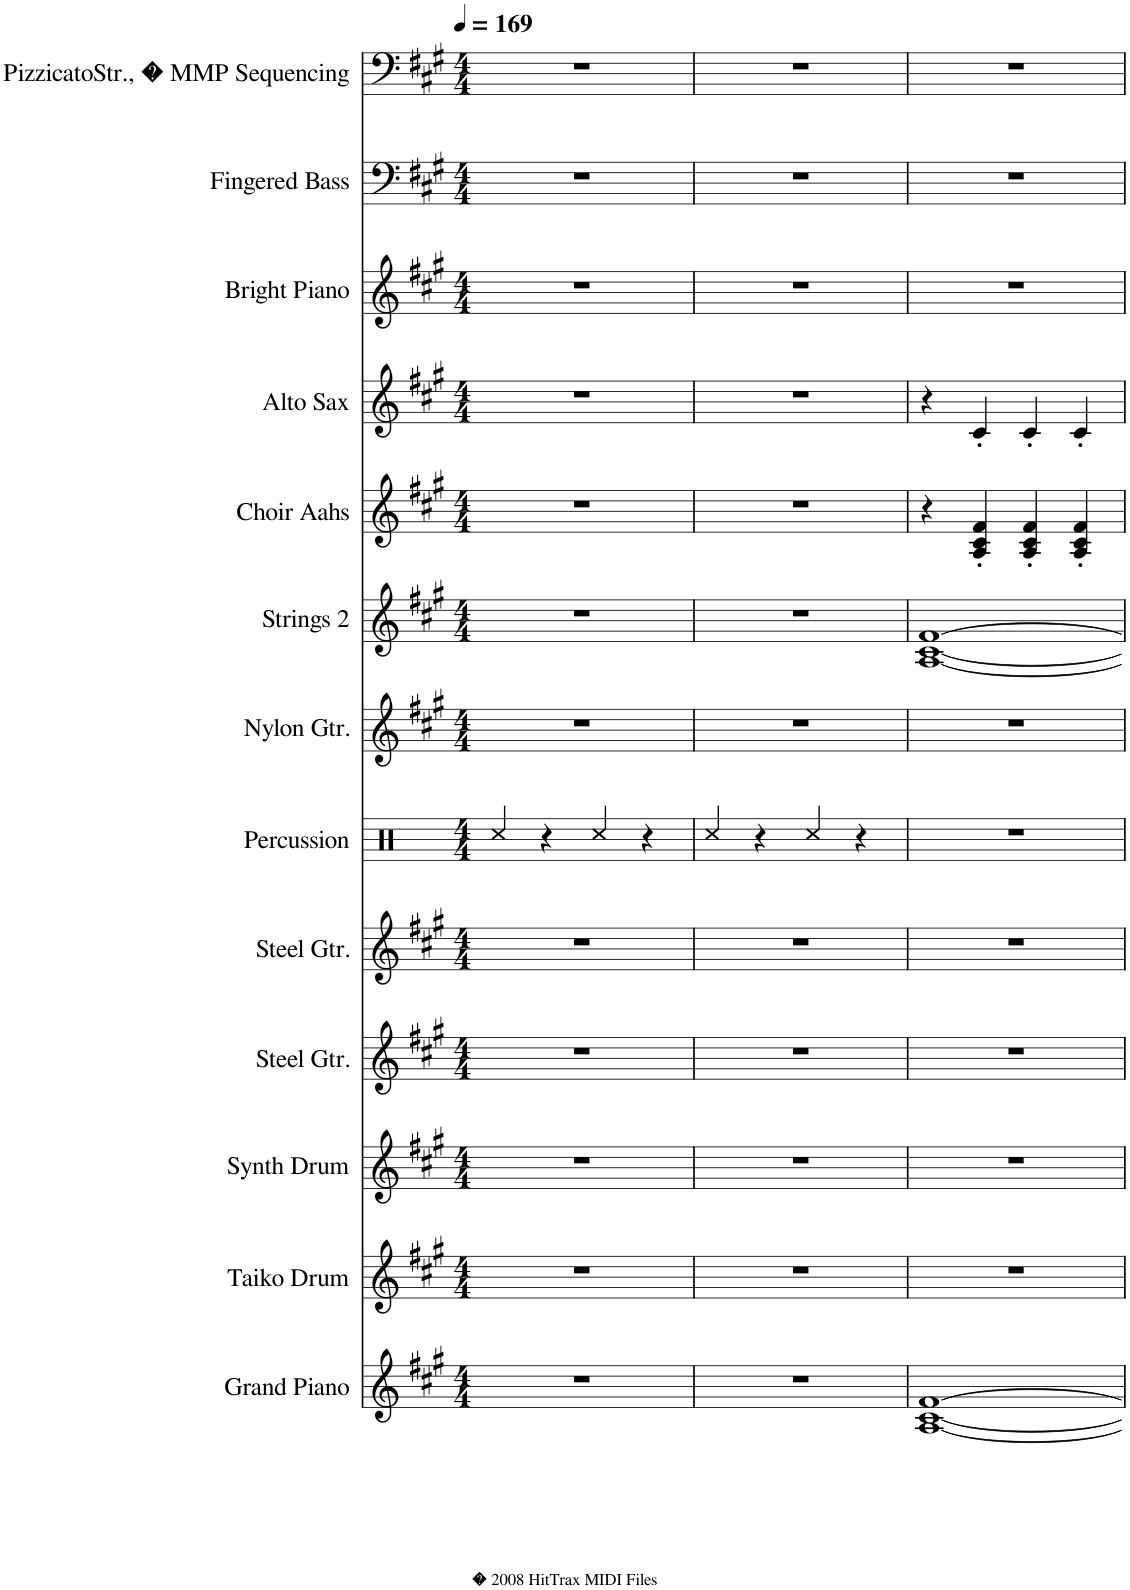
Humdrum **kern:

**kern	**kern	**kern	**kern	**kern	**kern	**kern	**kern	**kern	**kern	**kern	**kern	**kern
*part13	*part12	*part11	*part10	*part9	*part8	*part7	*part6	*part5	*part4	*part3	*part2	*part1
*staff13	*staff12	*staff11	*staff10	*staff9	*staff8	*staff7	*staff6	*staff5	*staff4	*staff3	*staff2	*staff1
*I"Grand Piano	*I"Taiko Drum	*I"Synth Drum	*I"Steel Gtr.	*I"Steel Gtr.	*I"Percussion	*I"Nylon Gtr.	*I"Strings 2	*I"Choir Aahs	*I"Alto Sax	*I"Bright Piano	*I"Fingered Bass	*I"PizzicatoStr., � MMP Sequencing
*I'Pno	*	*	*	*	*I'Perc	*	*I'Str	*I'Ch	*I'A Sax	*I'Pno	*	*I'Str
*clefG2	*clefG2	*clefG2	*clefG2	*clefG2	*clefX	*clefG2	*clefG2	*clefG2	*clefG2	*clefG2	*clefF4	*clefF4
*	*	*	*	*	*	*	*	*	*Trd5c9	*	*	*
*k[f#c#g#]	*k[f#c#g#]	*k[f#c#g#]	*k[f#c#g#]	*k[f#c#g#]	*k[]	*k[f#c#g#]	*k[f#c#g#]	*k[f#c#g#]	*k[f#c#g#]	*k[f#c#g#]	*k[f#c#g#]	*k[f#c#g#]
*M4/4	*M4/4	*M4/4	*M4/4	*M4/4	*M4/4	*M4/4	*M4/4	*M4/4	*M4/4	*M4/4	*M4/4	*M4/4
*MM169	*MM169	*MM169	*MM169	*MM169	*MM169	*MM169	*MM169	*MM169	*MM169	*MM169	*MM169	*MM169
=1	=1	=1	=1	=1	=1	=1	=1	=1	=1	=1	=1	=1
1r	1r	1r	1r	1r	4Rcc/	1r	1r	1r	1r	1r	1r	1r
.	.	.	.	.	4r	.	.	.	.	.	.	.
.	.	.	.	.	4Rcc/	.	.	.	.	.	.	.
.	.	.	.	.	4r	.	.	.	.	.	.	.
=2	=2	=2	=2	=2	=2	=2	=2	=2	=2	=2	=2	=2
1r	1r	1r	1r	1r	4Rcc/	1r	1r	1r	1r	1r	1r	1r
.	.	.	.	.	4r	.	.	.	.	.	.	.
.	.	.	.	.	4Rcc/	.	.	.	.	.	.	.
.	.	.	.	.	4r	.	.	.	.	.	.	.
=3	=3	=3	=3	=3	=3	=3	=3	=3	=3	=3	=3	=3
[1A [1c# [1f#	1r	1r	1r	1r	1r	1r	[1A [1c# [1f#	4r	4r	1r	1r	1r
.	.	.	.	.	.	.	.	4A/' 4c#/' 4f#/'	4c#'/	.	.	.
.	.	.	.	.	.	.	.	4A/' 4c#/' 4f#/'	4c#'/	.	.	.
.	.	.	.	.	.	.	.	4A/' 4c#/' 4f#/'	4c#'/	.	.	.
=	=	=	=	=	=	=	=	=	=	=	=	=
*-	*-	*-	*-	*-	*-	*-	*-	*-	*-	*-	*-	*-
